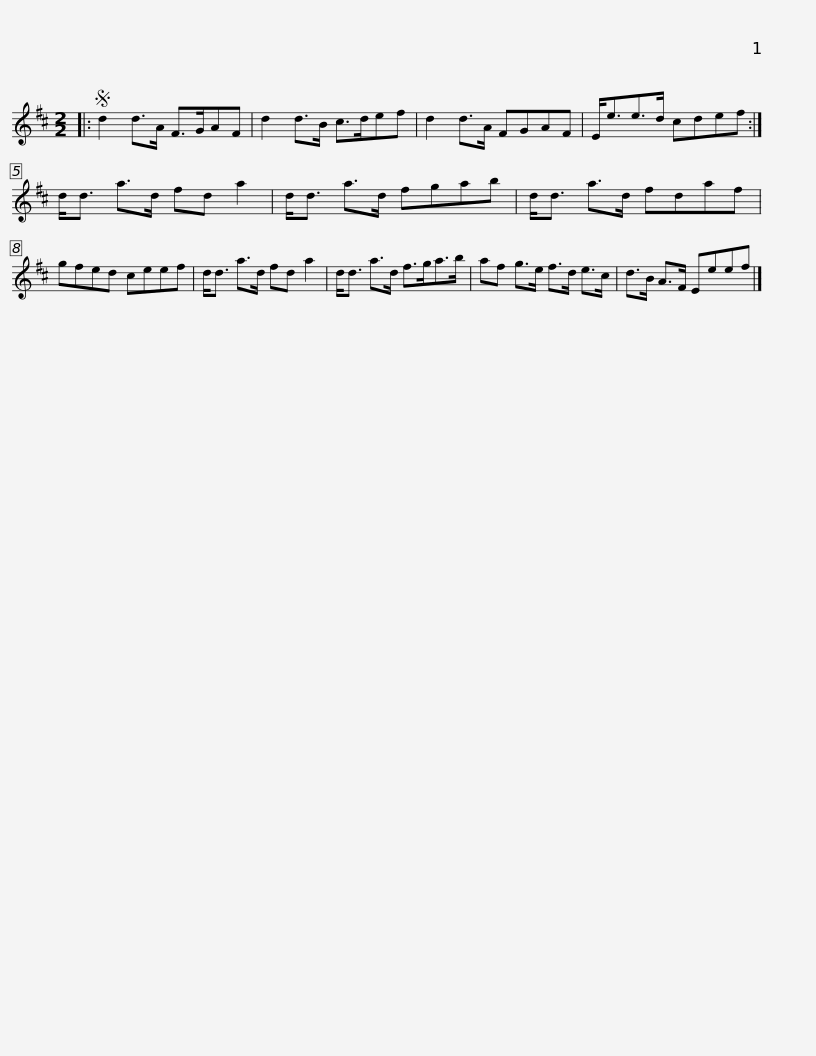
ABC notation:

X:1
L:1/8
M:2/2
I:linebreak $
K:D
V:1 treble
V:1
|:S d2 d>A F>GAF | d2 d>B c>def | d2 d>A FGAF | E<ee>d cdef :| d<d a>d fd a2 |$ %5
 d<d a>d fgab | d<d a>d fdaf | gfed ceef | d<d a>d fd a2 | d<d a>d f>ga>b |$ %10
 af g>e f>d e>c | d>B A>F Eeef |] %12
